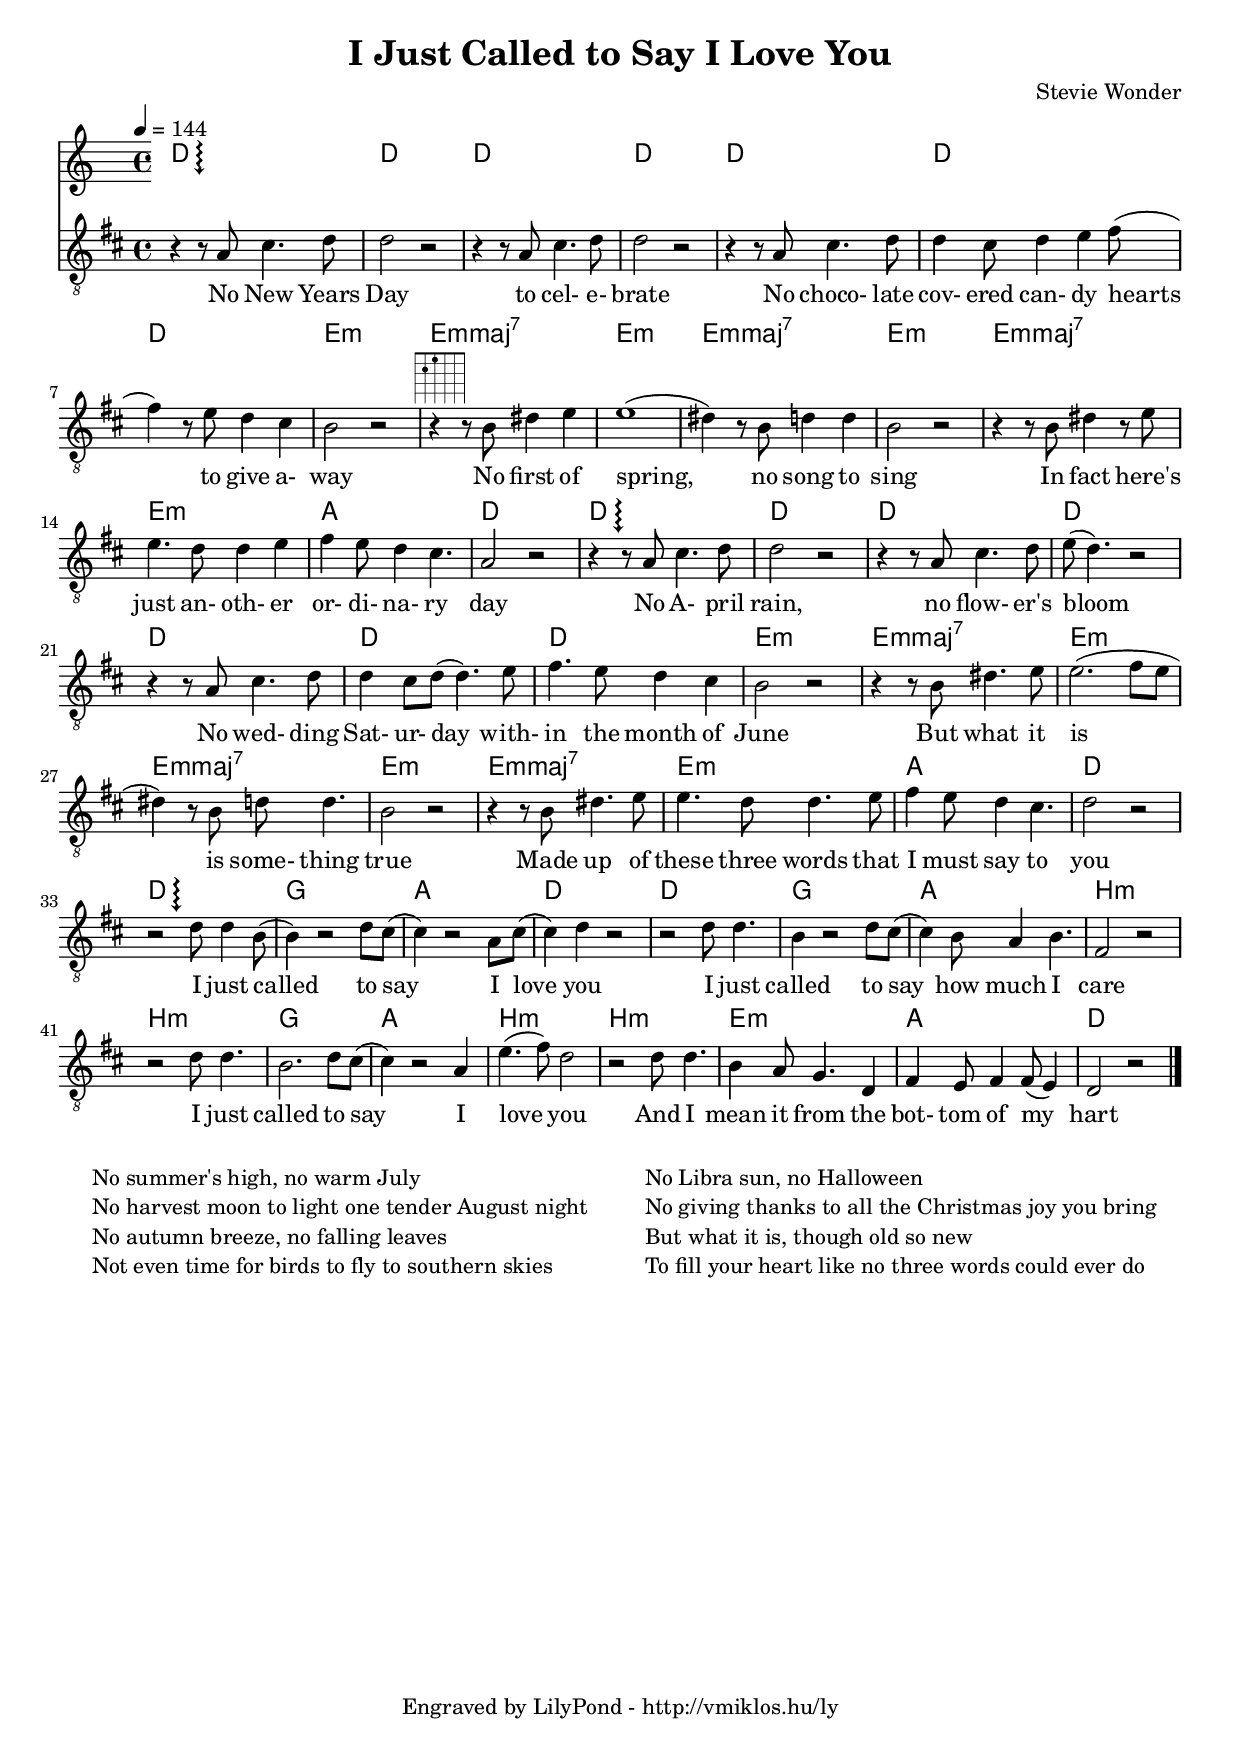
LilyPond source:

\version "2.12.1"

\header {
	title = "I Just Called to Say I Love You"
	composer = "Stevie Wonder"
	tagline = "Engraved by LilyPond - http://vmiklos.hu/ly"
}

#(set-global-staff-size 19)

replaceCN =  #(define-music-function (parser location new) (markup?) #{\once \override ChordNames.ChordName #'stencil =    #(lambda (grob) (grob-interpret-markup grob $new)) #})
EmmajSeven = \markup {Emmaj \super "7"}

% a bit complex macro, writing '5.15' after a chord displays an arpeggio
% next to it
% the \override removes vertical space between lines
arpeggioGuitar = \markup \override #'(baseline-skip . -2 ) {
	\musicglyph #"space"
	\center-column {
		\center-column {
			\musicglyph #"scripts.arpeggio"
			\musicglyph #"scripts.arpeggio"
			\musicglyph #"scripts.arpeggio"
		}
		\musicglyph #"scripts.arpeggio.arrow.M1"
	}
}

chExceptionMusic = {
	<c ees g c''>1-\markup {m \super \arpeggioGuitar }
	<c e g c''>1-\markup { \super \arpeggioGuitar }
}

chExceptions = #( append
	(sequential-music-to-chord-exceptions chExceptionMusic #t)
	ignatzekExceptions)

\score {
	<<
	\chords {
		\germanChords
		\set chordNameExceptions = #chExceptions
		d:5.15 d d d d d
		d e:m \replaceCN \EmmajSeven e:m e:m \replaceCN \EmmajSeven e:m e:m
		\replaceCN \EmmajSeven e:m e:m a d d:5.15 d
		d d d d d e:m
		\replaceCN \EmmajSeven e:m e:m \replaceCN \EmmajSeven e:m e:m \replaceCN \EmmajSeven e:m e:m
		a d d:5.15 g a d d
		g a b:m b:m g a b:m
		b:m e:m a d
	}
	\tempo 4 = 144
	{
		\clef "G_8"
		\key d \major
		\time 4/4
		r4 r8 a cis'4. d'8 | d'2 r | r4 r8 a8 cis'4. d'8 | d'2 r | r4 r8 a cis'4. d'8 | d'4 cis'8 d'4 e' fis'8( |
		fis'4) r8 e' d'4 cis'4 | b2 r | r4
			^\markup \fret-diagram #"f:2;5-2;4-1;"
			r8 b dis'4 e' | e'1( | dis'4) r8 b d'4 d' | b2 r |
		r4 r8 b dis'4 r8 e' | e'4. d'8 d'4 e' | fis' e'8 d'4 cis'4. | a2 r | r4 r8 a cis'4. d'8 | d'2 r |
		r4 r8 a cis'4. d'8 | e'( d'4.) r2 | r4 r8 a cis'4. d'8 | d'4 cis'8 d'( d'4.) e'8| fis'4. e'8 d'4 cis'| b2 r|
		r4 r8 b dis'4. e'8 | e'2.( fis'8 e' | dis'4) r8 b d' d'4. | b2 r | r4 r8 b dis'4. e'8 | e'4. d'8 d'4. e'8 |
		fis'4 e'8 d'4 cis'4.| d'2 r| r d'8 d'4 b8(| b4) r2 d'8 cis'8(| cis'4) r2 a8 cis'(| cis'4) d' r2|
			r2 d'8 d'4.|
		b4 r2 d'8 cis'( | cis'4) b8 a4 b4. | fis2 r | r d'8 d'4. | b2. d'8 cis'( | cis'4) r2 a4 | e'4.( fis'8) d'2 |
		r d'8 d'4. | b4 a8 g4. d4 | fis4 e8 fis4 fis8( e4) | d2 r \bar "|."
	}
	\addlyrics {
		No New Years Day to cel- e- brate No choco- late cov- ered can- dy hearts
		to give a- way No first of spring, no song to sing
		In fact here's just an- oth- er or- di- na- ry day No A- pril rain,
		no flow- er's bloom No wed- ding Sat- ur- day with- in the month of June
		But what it is is some- thing true Made up of these three words that
		I must say to you I just called to say I love you I just
		called to say how much I care I just called to say I love you
		And I mean it from the bot- tom of my hart
	}
	>>
	\midi{}
	% avoid the indent in the first line
	\layout{indent = 0\cm}
}
\markup {
	\fill-line {
		\hspace #1.0
		\column {
			\line {No summer's high, no warm July}
			\line {No harvest moon to light one tender August night}
			\line {No autumn breeze, no falling leaves}
			\line {Not even time for birds to fly to southern skies}
		}
		\hspace #2
		\column {
			\line {No Libra sun, no Halloween}
			\line {No giving thanks to all the Christmas joy you bring}
			\line {But what it is, though old so new}
			\line {To fill your heart like no three words could ever do}
		}
		\hspace #1.0
	}
}
